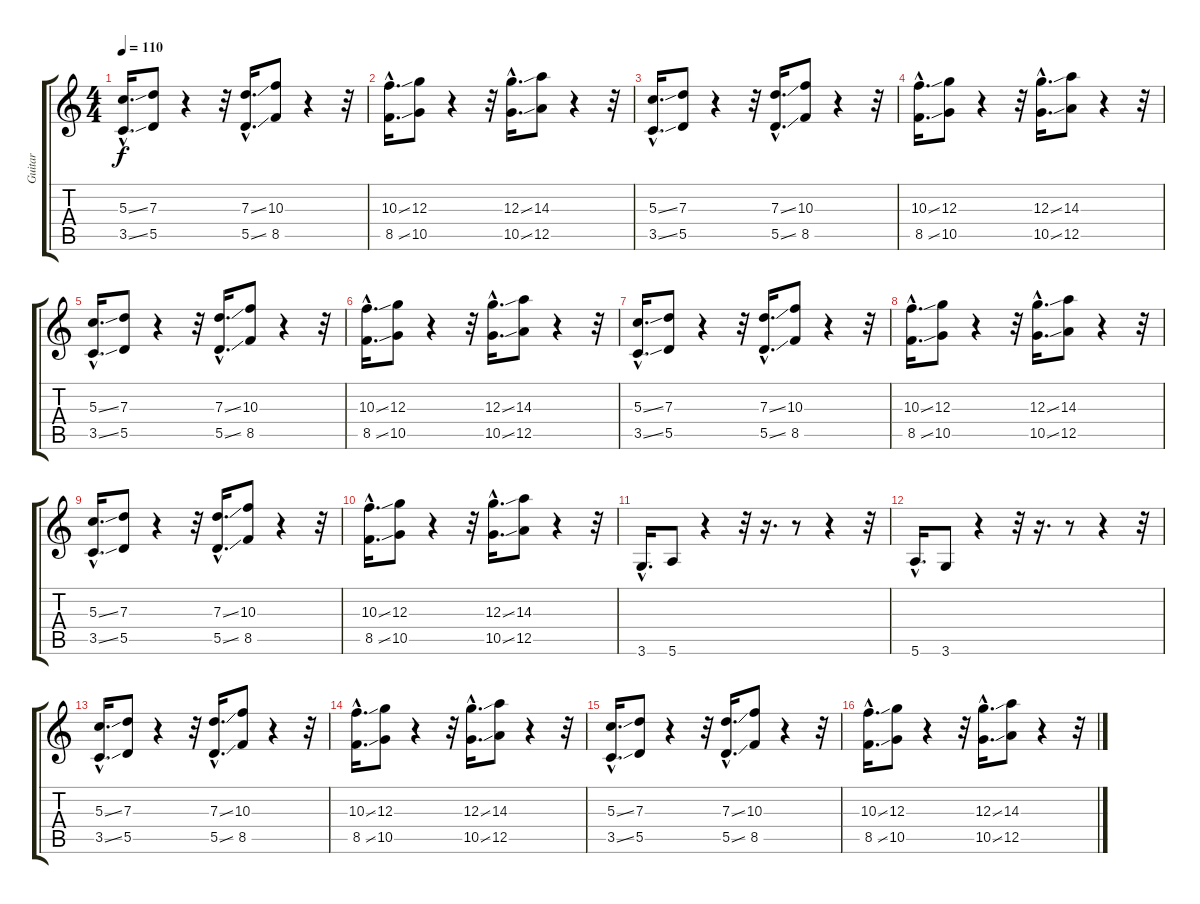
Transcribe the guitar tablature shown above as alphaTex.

\track ("Guitar" "Guitar") {instrument acousticguitarnylon}
\staff {score tabs}
\tuning (E4 B3 G3 D3 A2 E2) {hide}
\ts (4 4)
\tempo 110
\clef g2
\ks c
(5.3{ss hac} 3.5{ss hac}).16{d dy f instrument acousticguitarnylon} (7.3 5.5).8 r.4 r.32 (7.3{ss hac} 5.5{ss hac}).16{d} (10.3 8.5).8 r.4 r.32 |
(10.3{ss hac} 8.5{ss hac}).16{d} (12.3 10.5).8 r.4 r.32 (12.3{ss hac} 10.5{ss hac}).16{d} (14.3 12.5).8 r.4 r.32 |
(5.3{ss hac} 3.5{ss hac}).16{d} (7.3 5.5).8 r.4 r.32 (7.3{ss hac} 5.5{ss hac}).16{d} (10.3 8.5).8 r.4 r.32 |
(10.3{ss hac} 8.5{ss hac}).16{d} (12.3 10.5).8 r.4 r.32 (12.3{ss hac} 10.5{ss hac}).16{d} (14.3 12.5).8 r.4 r.32 |
(5.3{ss hac} 3.5{ss hac}).16{d} (7.3 5.5).8 r.4 r.32 (7.3{ss hac} 5.5{ss hac}).16{d} (10.3 8.5).8 r.4 r.32 |
(10.3{ss hac} 8.5{ss hac}).16{d} (12.3 10.5).8 r.4 r.32 (12.3{ss hac} 10.5{ss hac}).16{d} (14.3 12.5).8 r.4 r.32 |
(5.3{ss hac} 3.5{ss hac}).16{d} (7.3 5.5).8 r.4 r.32 (7.3{ss hac} 5.5{ss hac}).16{d} (10.3 8.5).8 r.4 r.32 |
(10.3{ss hac} 8.5{ss hac}).16{d} (12.3 10.5).8 r.4 r.32 (12.3{ss hac} 10.5{ss hac}).16{d} (14.3 12.5).8 r.4 r.32 |
(5.3{ss hac} 3.5{ss hac}).16{d} (7.3 5.5).8 r.4 r.32 (7.3{ss hac} 5.5{ss hac}).16{d} (10.3 8.5).8 r.4 r.32 |
(10.3{ss hac} 8.5{ss hac}).16{d} (12.3 10.5).8 r.4 r.32 (12.3{ss hac} 10.5{ss hac}).16{d} (14.3 12.5).8 r.4 r.32 |
3.6{hac}.16{d} 5.6.8 r.4 r.32 r.16{d} r.8 r.4 r.32 |
5.6{hac}.16{d} 3.6.8 r.4 r.32 r.16{d} r.8 r.4 r.32 |
(5.3{ss hac} 3.5{ss hac}).16{d} (7.3 5.5).8 r.4 r.32 (7.3{ss hac} 5.5{ss hac}).16{d} (10.3 8.5).8 r.4 r.32 |
(10.3{ss hac} 8.5{ss hac}).16{d} (12.3 10.5).8 r.4 r.32 (12.3{ss hac} 10.5{ss hac}).16{d} (14.3 12.5).8 r.4 r.32 |
(5.3{ss hac} 3.5{ss hac}).16{d} (7.3 5.5).8 r.4 r.32 (7.3{ss hac} 5.5{ss hac}).16{d} (10.3 8.5).8 r.4 r.32 |
(10.3{ss hac} 8.5{ss hac}).16{d} (12.3 10.5).8 r.4 r.32 (12.3{ss hac} 10.5{ss hac}).16{d} (14.3 12.5).8 r.4 r.32
